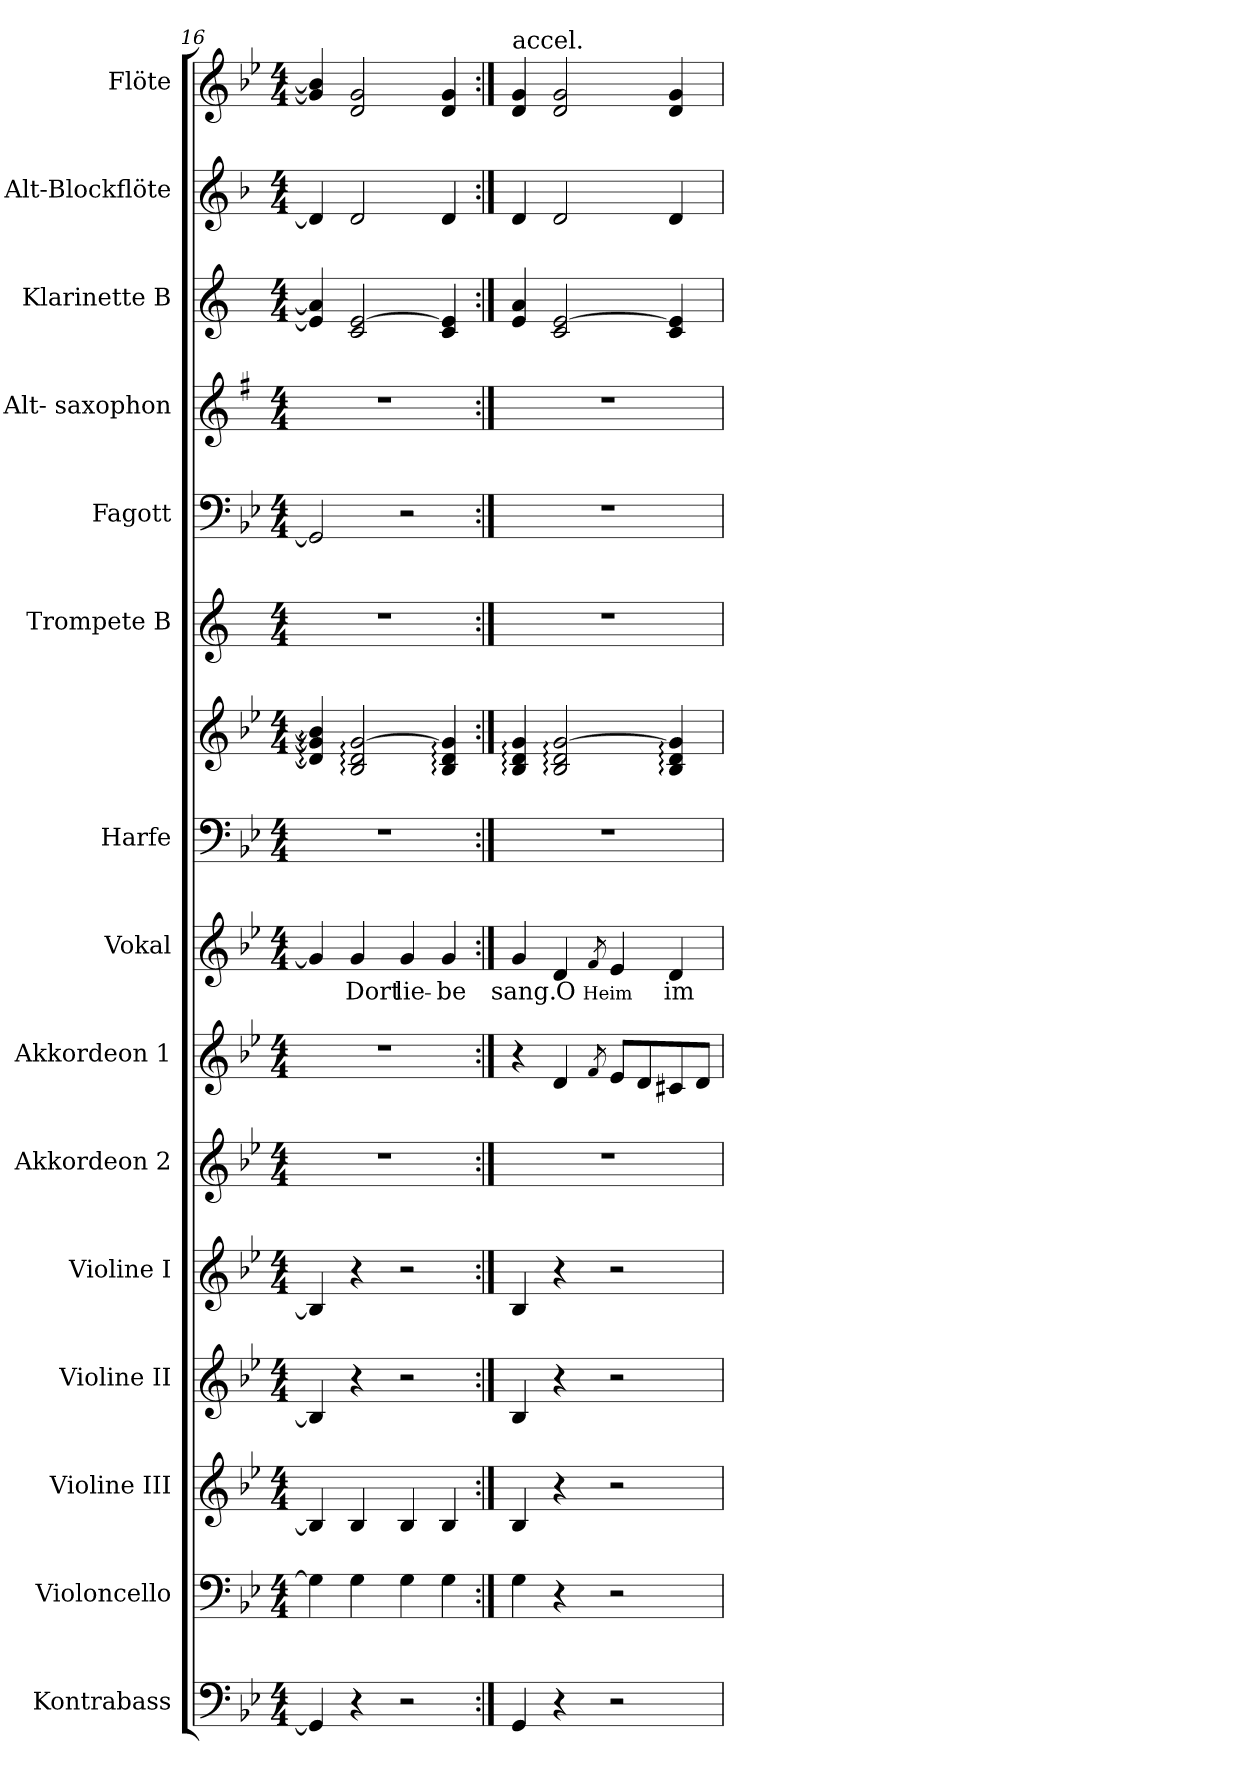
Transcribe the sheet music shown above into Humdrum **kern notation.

**kern	**kern	**kern	**kern	**kern	**kern	**kern	**kern	**text	**kern	**kern	**kern	**kern	**kern	**kern	**kern	**kern
*part15	*part14	*part13	*part12	*part11	*part10	*part9	*part8	*part8	*part7	*part7	*part6	*part5	*part4	*part3	*part2	*part1
*staff16	*staff15	*staff14	*staff13	*staff12	*staff11	*staff10	*staff9	*staff9	*staff8	*staff7	*staff6	*staff5	*staff4	*staff3	*staff2	*staff1
*I"Kontrabass	*I"Violoncello	*I"Violine III	*I"Violine II	*I"Violine I	*I"Akkordeon 2	*I"Akkordeon 1	*I"Vokal	*	*I"Harfe	*	*I"Trompete B	*I"Fagott	*I"Alt- saxophon	*I"Klarinette B	*I"Alt-Blockflöte	*I"Flöte
*I'Kb.	*I'Vc.	*I'Vln. III	*I'Vln. II	*I'Vln. I	*I'Akk.	*I'Akk.	*I'Vokal	*	*I'Hf.	*	*I'Tpt.	*I'Fgt.	*I'ASax.	*I'Kl.	*	*I'Fl.
*clefF4	*clefF4	*clefG2	*clefG2	*clefG2	*clefG2	*clefG2	*clefG2	*	*clefF4	*clefG2	*clefG2	*clefF4	*clefG2	*clefG2	*clefG2	*clefG2
*ITrd7c12	*	*	*	*	*	*	*	*	*	*	*ITrd1c2	*	*ITrd5c9	*ITrd1c2	*ITrd-3c-5	*
*k[b-e-]	*k[b-e-]	*k[b-e-]	*k[b-e-]	*k[b-e-]	*k[b-e-]	*k[b-e-]	*k[b-e-]	*	*k[b-e-]	*k[b-e-]	*k[b-e-]	*k[b-e-]	*k[b-e-]	*k[b-e-]	*k[b-e-]	*k[b-e-]
*g:	*g:	*g:	*g:	*g:	*g:	*g:	*g:	*	*g:	*g:	*g:	*g:	*g:	*g:	*g:	*g:
*M4/4	*M4/4	*M4/4	*M4/4	*M4/4	*M4/4	*M4/4	*M4/4	*	*M4/4	*M4/4	*M4/4	*M4/4	*M4/4	*M4/4	*M4/4	*M4/4
=16	=16	=16	=16	=16	=16	=16	=16	=16	=16	=16	=16	=16	=16	=16	=16	=16
4GGGi/]	4Gi\]	4B-i/]	4B-i/]	4B-i/]	1r	1r	4gi/]	.	1r	4di/]: 4gi]: 4b-i]:	1r	2GGi/]	1r	4di/] 4gi]	4gi/]	4gi/] 4b-i]
!	!	!	!	!	!	!	!	!LO:LY:b:color=#000000	!	!	!	!	!	!	!	!
4r	4Gi\	4B-i/	4r	4r	.	.	4gi/	Dort	.	2B-i/: 2di: [>2gi:	.	.	.	2B-i/ [>2di	2gi/	2di/ 2gi
!	!	!	!	!	!	!	!	!LO:LY:b:color=#000000	!	!	!	!	!	!	!	!
2r	4Gi\	4B-i/	2r	2r	.	.	4gi/	lie-	.	.	.	2r	.	.	.	.
!	!	!	!	!	!	!	!	!LO:LY:b:color=#000000	!	!	!	!	!	!	!	!
.	4Gi\	4B-i/	.	.	.	.	4gi/	-be	.	4B-i/: 4di: 4gi]:	.	.	.	4B-i/ 4di]	4gi/	4di/ 4gi
=17:|!	=17:|!	=17:|!	=17:|!	=17:|!	=17:|!	=17:|!	=17:|!	=17:|!	=17:|!	=17:|!	=17:|!	=17:|!	=17:|!	=17:|!	=17:|!	=17:|!
!	!	!	!	!	!	!	!	!	!	!	!	!	!	!	!	!LO:TX:t=accel.
!	!	!	!	!	!	!	!	!LO:LY:b:color=#000000	!	!	!	!	!	!	!	!
4GGGi/	4Gi\	4B-i/	4B-i/	4B-i/	1r	4r	4gi/	sang.	1r	4B-i/: 4di: 4gi:	1r	1r	1r	4di/ 4gi	4gi/	4di/ 4gi
!	!	!	!	!	!	!	!	!LO:LY:b:color=#000000	!	!	!	!	!	!	!	!
4r	4r	4r	4r	4r	.	4di/	4di/	O	.	2B-i/: 2di: [>2gi:	.	.	.	2B-i/ [>2di	2gi/	2di/ 2gi
!	!	!	!	!	!	!	!	!LO:LY:b:color=#000000	!	!	!	!	!	!	!	!
.	.	.	.	.	.	8qfi/	8qfi/	Heim	.	.	.	.	.	.	.	.
2r	2r	2r	2r	2r	.	8e-i/L	4e-i/	.	.	.	.	.	.	.	.	.
.	.	.	.	.	.	8di/	.	.	.	.	.	.	.	.	.	.
!	!	!	!	!	!	!	!	!LO:LY:b:color=#000000	!	!	!	!	!	!	!	!
.	.	.	.	.	.	8c#Xi/	4di/	im	.	4B-i/: 4di: 4gi]:	.	.	.	4B-i/ 4di]	4gi/	4di/ 4gi
.	.	.	.	.	.	8di/J	.	.	.	.	.	.	.	.	.	.
=	=	=	=	=	=	=	=	=	=	=	=	=	=	=	=	=
*-	*-	*-	*-	*-	*-	*-	*-	*-	*-	*-	*-	*-	*-	*-	*-	*-
